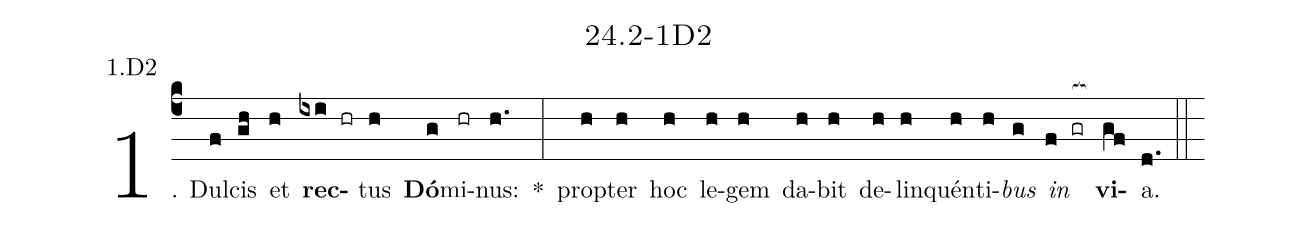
name: 24.2-1D2;
annotation: 1.D2;
%%
(c4)1. Dul(f)cis(gh) et(h) <b>rec</b>(ixi hr)tus(h) <b>Dó</b>(g)mi(hr)nus:(h.) *(:) prop(h)ter(h) hoc(h) le(h)gem(h) da(h)bit(h) de(h)lin(h)quén(h)ti(h)<i>bus</i>(g) <i>in</i>(f gr[ocb:1{]) <b>vi</b>(gf[ocb:0}])a.(d.) (::)


%E(h) u(h) o(g) u(f) a(gf) e.(d.) (::)
